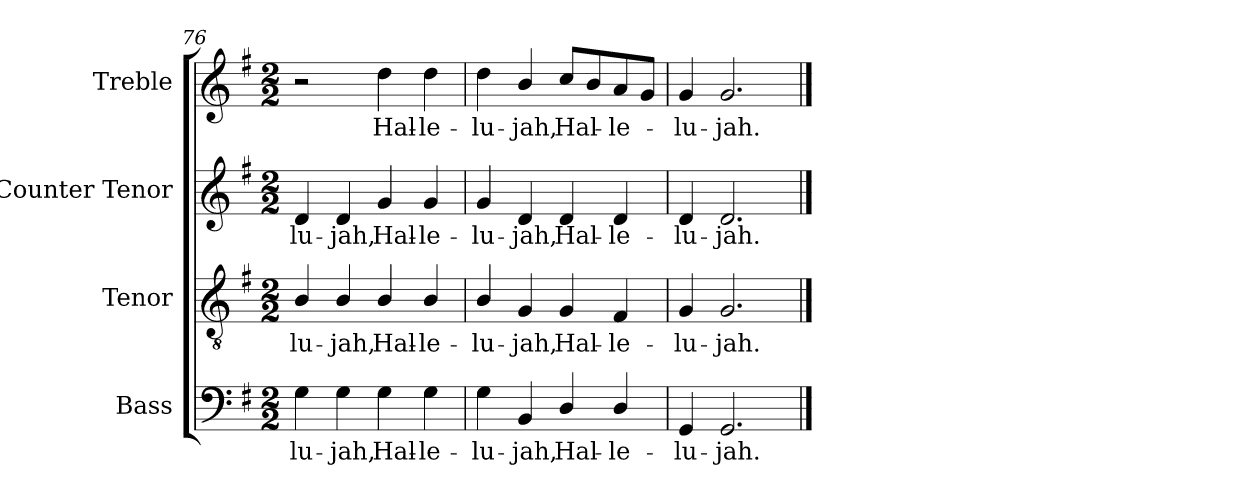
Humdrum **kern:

**kern	**text	**kern	**text	**kern	**text	**kern	**text
*part4	*part4	*part3	*part3	*part2	*part2	*part1	*part1
*staff4	*staff4	*staff3	*staff3	*staff2	*staff2	*staff1	*staff1
*I"Bass	*	*I"Tenor	*	*I"Counter Tenor	*	*I"Treble	*
*I'B.	*	*I'T.	*	*	*	*	*
*clefF4	*	*clefGv2	*	*clefG2	*	*clefG2	*
*	*	*ITrd7c12	*	*	*	*	*
*k[f#]	*	*k[f#]	*	*k[f#]	*	*k[f#]	*
*G:	*	*G:	*	*G:	*	*G:	*
*M2/2	*	*M2/2	*	*M2/2	*	*M2/2	*
=76	=76	=76	=76	=76	=76	=76	=76
!	!LO:LY:b:color=#000000	!	!	!	!	!	!
!	!	!	!LO:LY:b:color=#000000	!	!	!	!
!	!	!	!	!	!LO:LY:b:color=#000000	!	!
4Gi\	-lu-	4BBi/	-lu-	4di/	-lu-	2r	.
!	!LO:LY:b:color=#000000	!	!	!	!	!	!
!	!	!	!LO:LY:b:color=#000000	!	!	!	!
!	!	!	!	!	!LO:LY:b:color=#000000	!	!
4Gi\	-jah,	4BBi/	-jah,	4di/	-jah,	.	.
!	!LO:LY:b:color=#000000	!	!	!	!	!	!
!	!	!	!LO:LY:b:color=#000000	!	!	!	!
!	!	!	!	!	!LO:LY:b:color=#000000	!	!
!	!	!	!	!	!	!	!LO:LY:b:color=#000000
4Gi\	Hal-	4BBi/	Hal-	4gi/	Hal-	4ddi\	Hal-
!	!LO:LY:b:color=#000000	!	!	!	!	!	!
!	!	!	!LO:LY:b:color=#000000	!	!	!	!
!	!	!	!	!	!LO:LY:b:color=#000000	!	!
!	!	!	!	!	!	!	!LO:LY:b:color=#000000
4Gi\	-le-	4BBi/	-le-	4gi/	-le-	4ddi\	-le-
=77	=77	=77	=77	=77	=77	=77	=77
!	!LO:LY:b:color=#000000	!	!	!	!	!	!
!	!	!	!LO:LY:b:color=#000000	!	!	!	!
!	!	!	!	!	!LO:LY:b:color=#000000	!	!
!	!	!	!	!	!	!	!LO:LY:b:color=#000000
4Gi\	-lu-	4BBi/	-lu-	4gi/	-lu-	4ddi\	-lu-
!	!LO:LY:b:color=#000000	!	!	!	!	!	!
!	!	!	!LO:LY:b:color=#000000	!	!	!	!
!	!	!	!	!	!LO:LY:b:color=#000000	!	!
!	!	!	!	!	!	!	!LO:LY:b:color=#000000
4BBi/	-jah,	4GGi/	-jah,	4di/	-jah,	4bi/	-jah,
!	!LO:LY:b:color=#000000	!	!	!	!	!	!
!	!	!	!LO:LY:b:color=#000000	!	!	!	!
!	!	!	!	!	!LO:LY:b:color=#000000	!	!
!	!	!	!	!	!	!	!LO:LY:b:color=#000000
4Di/	Hal-	4GGi/	Hal-	4di/	Hal-	8cci/L	Hal-
.	.	.	.	.	.	8bi/	.
!	!LO:LY:b:color=#000000	!	!	!	!	!	!
!	!	!	!LO:LY:b:color=#000000	!	!	!	!
!	!	!	!	!	!LO:LY:b:color=#000000	!	!
!	!	!	!	!	!	!	!LO:LY:b:color=#000000
4Di/	-le-	4FF#i/	-le-	4di/	-le-	8ai/	-le-
.	.	.	.	.	.	8gi/J	.
=78	=78	=78	=78	=78	=78	=78	=78
!	!LO:LY:b:color=#000000	!	!	!	!	!	!
!	!	!	!LO:LY:b:color=#000000	!	!	!	!
!	!	!	!	!	!LO:LY:b:color=#000000	!	!
!	!	!	!	!	!	!	!LO:LY:b:color=#000000
4GGi/	-lu-	4GGi/	-lu-	4di/	-lu-	4gi/	-lu-
!	!LO:LY:b:color=#000000	!	!	!	!	!	!
!	!	!	!LO:LY:b:color=#000000	!	!	!	!
!	!	!	!	!	!LO:LY:b:color=#000000	!	!
!	!	!	!	!	!	!	!LO:LY:b:color=#000000
2.GGi/	-jah.	2.GGi/	-jah.	2.di/	-jah.	2.gi/	-jah.
==	==	==	==	==	==	==	==
*-	*-	*-	*-	*-	*-	*-	*-
